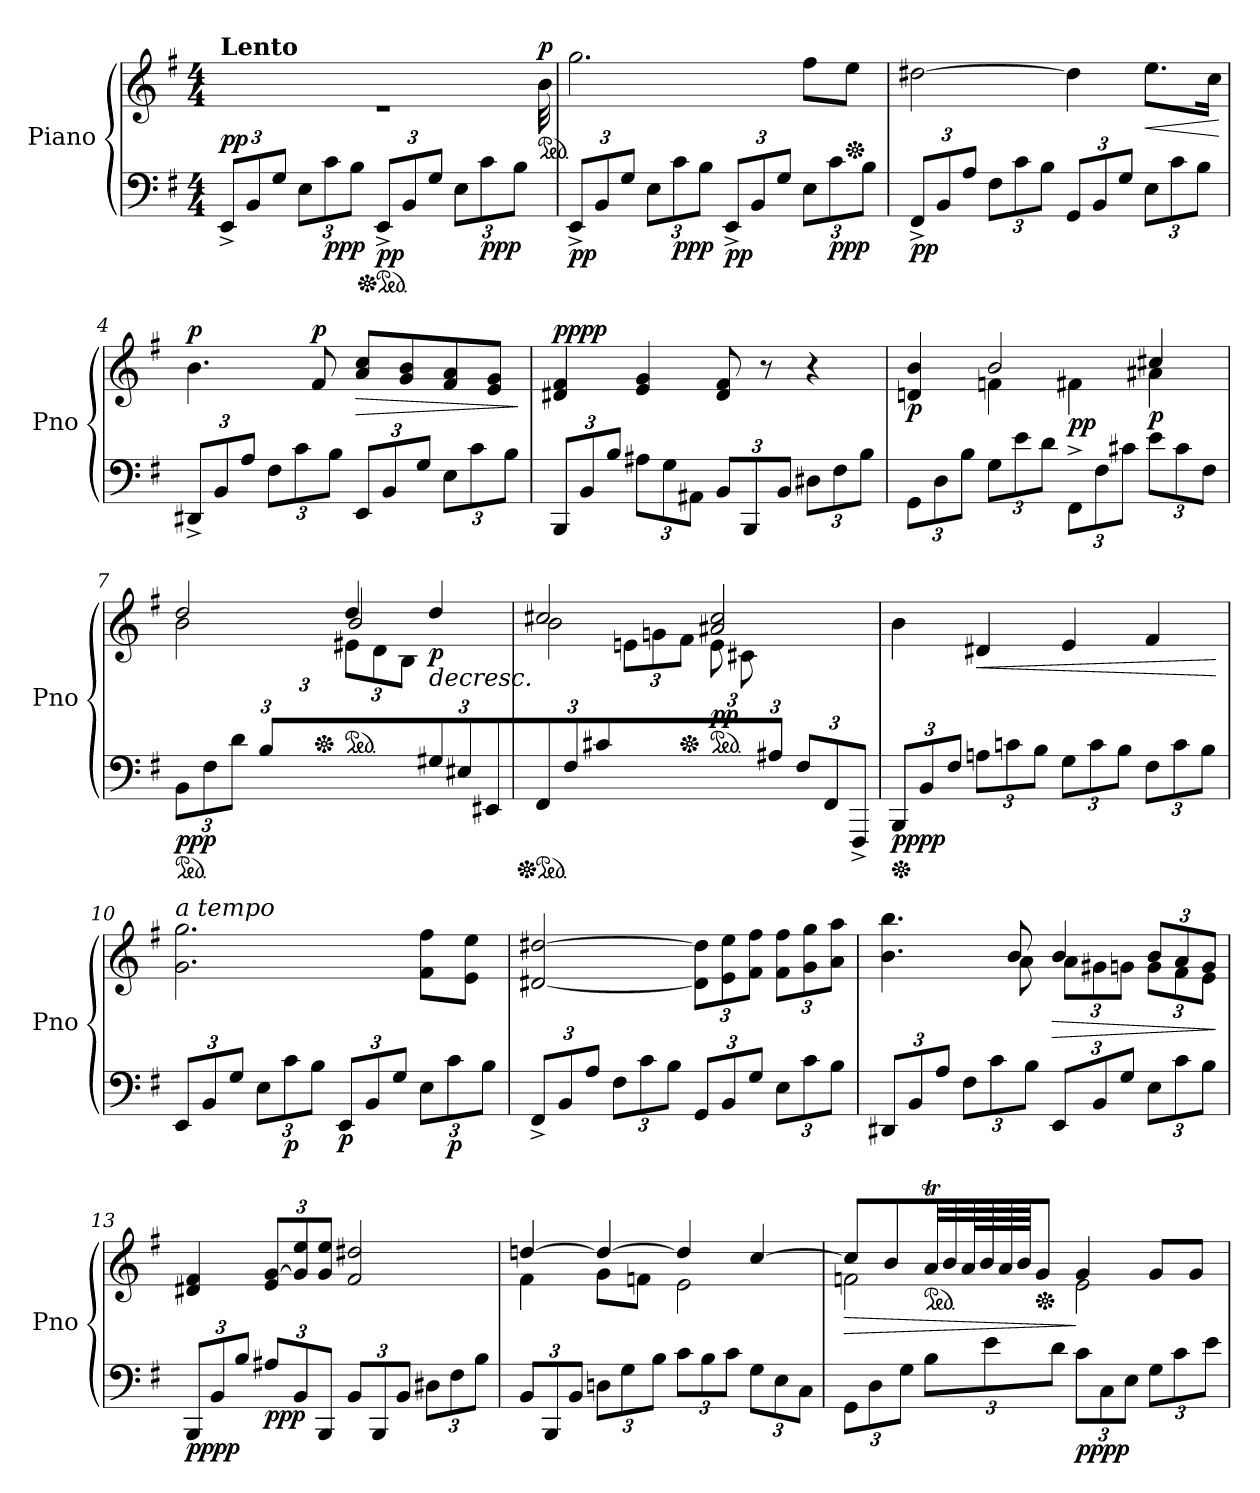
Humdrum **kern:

**kern	**kern	**dynam
*part1	*part1	*part1
*staff2	*staff1	*staff1/2
*I"Piano	*	*
*I'Pno	*	*
*clefF4	*clefG2	*
*k[f#]	*k[f#]	*
*M4/4	*M4/4	*
*Xbrackettup	*	*
=1	=1	=1
*	*^	*
!	!LO:TX:a:B:t=Lento	!	!
!	!	!	!LO:DY:a=2
12EE^/L	1re	2ryy	pp
12BB/	.	.	.
12G/J	.	.	.
12E\L	.	.	.
!	!	!	!LO:DY:b=2
12c\	.	.	ppp
12B\J	.	.	.
*Xped	*	*	*
*ped	*	*	*
!	!	!	!LO:DY:b=2
12EE^/L	.	4ryy	pp
12BB/	.	.	.
12G/J	.	.	.
*	*MM52	*	*
12E\L	.	8ryy	.
!	!	!	!LO:DY:b=2
12c\	.	.	ppp
.	.	16ryy	.
12B\J	.	.	.
.	.	32ryy	.
*	*ped	*	*
!	!	!	!LO:DY:a
.	.	32b\	p
*	*v	*v	*
=2	=2	=2
*	*MM56	*
*	*^	*
!	!	!	!LO:DY:b=2
*	*v	*v	*
12EE^/L	2.gg\	pp
12BB/	.	.
12G/J	.	.
12E\L	.	.
!	!	!LO:DY:b=2
12c\	.	ppp
12B\J	.	.
!	!	!LO:DY:b=2
12EE^/L	.	pp
12BB/	.	.
12G/J	.	.
12E\L	8ff#\L	.
!	!	!LO:DY:b=2
12c\	.	ppp
*	*Xped	*
.	8ee\J	.
12B\J	.	.
!!LO:LB:g=z
=3	=3	=3
!	!	!LO:DY:b=2
12FF#^/L	[2dd#X\	pp
12BB/	.	.
12A/J	.	.
12F#\L	.	.
12c\	.	.
12B\J	.	.
12GG/L	4dd#\]	.
12BB/	.	.
12G/J	.	.
!	!	!LO:HP:b
12E\L	8.ee\L	<
12c\	.	.
12B\J	.	.
.	16cc\Jk	.
.	.	[
=4	=4	=4
!	!	!LO:DY:a
12DD#X^/L	4.b\	p
12BB/	.	.
12A/J	.	.
12F#\L	.	.
12c\	.	.
!	!	!LO:DY:a
.	8f#/	p
12B\J	.	.
*	*MM60	*
!	!	!LO:HP:b
12EE/L	8a/ 8cc/L	>
12BB/	.	.
.	8g/ 8b/	.
12G/J	.	.
12E\L	8f#/ 8a/	.
12c\	.	.
.	8e/ 8g/J	.
12B\J	.	.
.	.	]
=5	=5	=5
*	*MM52	*
!	!	!LO:DY:b=2
!	!	!LO:DY:n=1:a
12BBB/L	4d#X/ 4f#/	pp pp
12BB/	.	.
12B/J	.	.
12A#X\L	4e/ 4g/	.
12G\	.	.
12AA#X\J	.	.
12BB/L	8d#/ 8f#/	.
12BBB/	.	.
.	8r	.
12BB/J	.	.
*	*MM56	*
12D#X\L	4r	.
12F#\	.	.
12B\J	.	.
!!LO:LB:g=z
=6	=6	=6
*	*^	*
!	!	!	!LO:DY:b
12GG\L	4dn/ 4b/	4rcyy	p
12D\	.	.	.
12B\J	.	.	.
12G\L	2b/	4fn\	.
12e\	.	.	.
12d\J	.	.	.
!	!	!	!LO:DY:b
12FF#^\L	.	4f#X\	pp
12F#\	.	.	.
12c#X\J	.	.	.
!	!	!	!LO:DY:b
12e\L	4cc#X/	4a#X\	p
12c#\	.	.	.
12F#\J	.	.	.
*	*v	*v	*
=7	=7	=7
*ped	*	*
*	*^	*
*	*	*^	*
!	!	!	!	!LO:DY:b=2
!	!	!	!	!LO:DY:n=1:b
12BB\L	2dd/	2b\	3ryy	pp p
12F#\	.	.	.	.
12d\J	.	.	.	.
12B/L	.	.	.	.
12%5ryy	.	.	12g\	.
*	*Xped	*	*	*
.	.	.	12f#\J	.
*	*ped	*	*	*
*	*	*	*Xbrackettup	*
.	4dd/	2b/	12e#X\L	.
.	.	.	12d\	.
.	.	.	12B\J	.
!	!	!	!	!LO:HP:b
!	!	!	!	!LO:DY:n=2:b
12G#X/L	4dd/	.	4ryy	> p
12E#X/	.	.	.	.
12EE#X/J	.	.	.	.
=8	=8	=8	=8	=8
*Xped	*	*	*	*
*ped	*	*	*	*
12FF#\L	2cc#X/	2b\	4ryy	.
12F#\	.	.	.	.
12c#X\J	.	.	.	.
12%5ryy	.	.	12en\L	.
.	.	.	12gn\	.
*	*Xped	*	*	*
.	.	.	12f#\J	.
*	*ped	*	*	*
*	*MM52	*	*	*
!	!	!	!	!LO:DY:b
.	2a#X/ 2cc#/	2rcyy	12e\L	pp
.	.	.	12c#\	.
12A#X/J	.	.	3ryy	.
12F#/L	.	.	.	.
12FF#/	.	.	.	.
12FFF#^/J	.	.	.	.
*	*v	*v	*v	*
.	.	]
!!LO:LB:g=z
=9	=9	=9
*Xped	*	*
*	*MM56	*
!	!	!LO:DY:b=2
!	!	!LO:DY:n=1:b
12BBB/L	4b\	pp pp
12BB/	.	.
12F#/J	.	.
!	!	!LO:HP:b
12An\L	4d#X/	<
12cn\	.	.
12B\J	.	.
*	*MM52	*
12G\L	4e/	.
12c\	.	.
12B\J	.	.
*	*MM48	*
12F#\L	4f#/	.
12c\	.	.
12B\J	.	.
.	.	[
=10	=10	=10
*	*MM56	*
!	!LO:TX:a:i:t=a tempo	!
!	!	!LO:DY:b=2
!	!	!LO:DY:n=1:b
12EE/L	2.g\ 2.gg\	p mf
12BB/	.	.
12G/J	.	.
12E\L	.	.
!	!	!LO:DY:n=2:b=2
12c\	.	p
12B\J	.	.
!	!	!LO:DY:n=3:b=2
12EE/L	.	p
12BB/	.	.
12G/J	.	.
12E\L	8f#\ 8ff#\L	.
!	!	!LO:DY:n=4:b=2
12c\	.	p
.	8e\ 8ee\J	.
12B\J	.	.
=11	=11	=11
12FF#^/L	[2d#X/ [2dd#X/	.
12BB/	.	.
12A/J	.	.
12F#\L	.	.
12c\	.	.
12B\J	.	.
12GG/L	12d#\] 12dd#\]L	.
12BB/	12e\ 12ee\	.
12G/J	12f#\ 12ff#\J	.
*	*MM52	*
12E\L	12f#\ 12ff#\L	.
12c\	12g\ 12gg\	.
12B\J	12a\ 12aa\J	.
!!LO:PB:g=z
=12	=12	=12
*	*MM56	*
*	*^	*
12DD#X/L	4.b\ 4.bb\	4.rcyy	.
12BB/	.	.	.
12A/J	.	.	.
12F#\L	.	.	.
12c\	.	.	.
.	8b/	8a\	.
12B\J	.	.	.
!	!	!	!LO:HP:b
12EE/L	4b/	12a\L	>
12BB/	.	12g#X\	.
12G/J	.	12gn\J	.
*	*MM52	*	*
12E\L	12b/L	12g\L	.
12c\	12a/	12f#\	.
12B\J	12g/J	12e\J	.
*	*v	*v	*
.	.	]
=13	=13	=13
*	*MM56	*
!	!	!LO:DY:b=2
!	!	!LO:DY:n=1:b
12BBB/L	4d#X/ 4f#/	pp pp
12BB/	.	.
12B/J	.	.
!	!	!LO:DY:n=2:b=2
!	!	!LO:DY:n=3:b
12A#X/L	12e/ [12g/L	pp p
12BB/	12g/] 12ee/	.
12BBB/J	12g/ 12ee/J	.
12BB/L	2f#/ 2dd#X/	.
12BBB/	.	.
12BB/J	.	.
12D#X\L	.	.
12F#\	.	.
12B\J	.	.
!!LO:LB:g=z
=14	=14	=14
*	*MM56	*
*	*^	*
12BB/L	[4ddn/	4f#\	.
12BBB/	.	.	.
12BB/J	.	.	.
12Dn\L	4dd/_	8g\L	.
12G\	.	.	.
.	.	8fn\J	.
12B\J	.	.	.
12c\L	4dd/]	2e\	.
12B\	.	.	.
12c\J	.	.	.
12G\L	[4cc/	.	.
12E\	.	.	.
12C\J	.	.	.
=15	=15	=15	=15
!	!	!	!LO:HP:b
12GG\L	8cc/L]	2fn\	>
12D\	.	.	.
.	8b/	.	.
12G\J	.	.	.
*	*ped	*	*
12B\L	32aT/LL	.	.
.	32b/	.	.
.	64a/L	.	.
.	64b/	.	.
12e\	.	.	.
.	64a/	.	.
.	64b/JJJ	.	.
*	*Xped	*	*
.	8g/J	.	.
12d\J	.	.	.
!	!	!	!LO:DY:n=1:b=2
!	!	!	!LO:DY:n=2:b
12c\L	4g/	2e\	] pp pp
12C\	.	.	.
12E\J	.	.	.
12G\L	8g/L	.	.
12c\	.	.	.
.	8g/J	.	.
12e\J	.	.	.
*	*v	*v	*
=	=	=
*-	*-	*-
